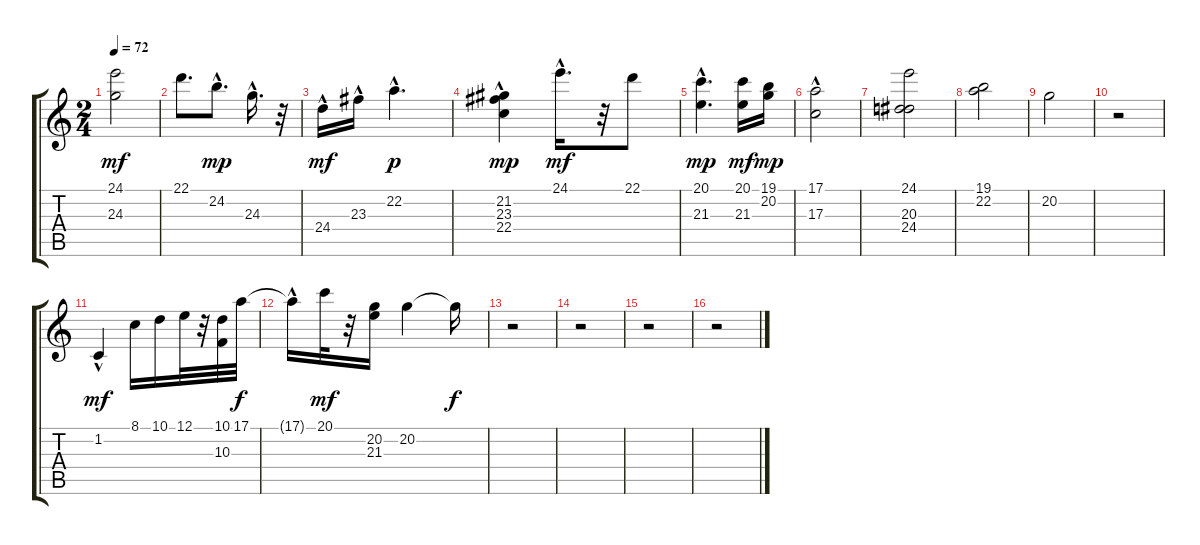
\track "" {instrument percussiveorgan}
\staff {score tabs}
\tuning (E4 B3 G3 D3 A2 E2) {hide}
\ts (2 4)
\tempo 72
\clef g2
\ks c
(24.1 24.3).2{dy mf} |
22.1.8{d} 24.2{hac}.8{d dy mp} 24.3{hac}.16{d} r.32 |
24.4{hac}.16{dy mf} 23.3{hac}.16 22.2{hac}.4{d dy p} |
(21.2 23.3{hac} 22.4).4{dy mp} 24.1{hac}.16{d dy mf} r.32 22.1.8 |
(20.1{hac} 21.3{hac}).4{d dy mp} (20.1 21.3).16{dy mf} (19.1 20.2).16{dy mp} |
(17.1 17.3{hac}).2 |
(24.1 20.3 24.4).2 |
(19.1 22.2).2 |
20.2.2 |
r.2 |
1.2{hac}.4{dy mf} 8.1.16 10.1.16 12.1.32 r.32 (10.1 10.3).32 17.1.32{dy f} |
17.1{hac t}.16 20.1.32{dy mf} r.32 (20.2 21.3).16 20.2.4 20.2{t}.16{dy f} |
r.2 |
r.2 |
r.2 |
r.2
